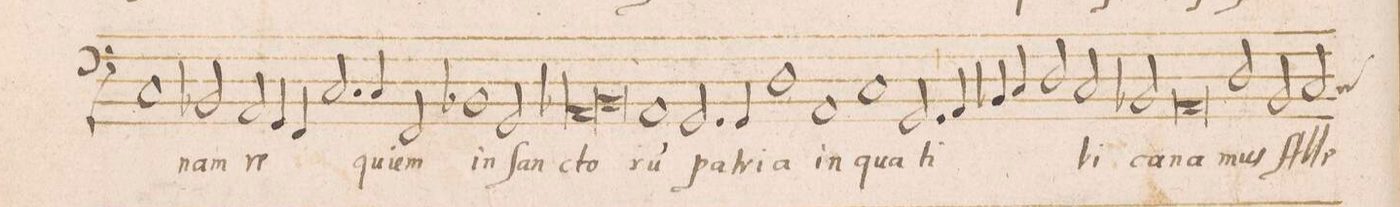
**kern	**text
*I"BASSVS	*
*clefF4	*
*k[]	*
*met(c|)	*
*M2/1	*
1C	.
=35	=35
2BB-X/	-nam
2AA/	re-
4GG/	.
4FF/	.
=36	=36
2.C/	.
4C/	-qui-
2FF/	-em
1BB-X	in
=37	=37
2GG/	ſan-
*lig	*
1AA	-cto-
=38	=38
1BB-X	.
*Xlig	*
1AA	-ru(m)
=39	=39
2.GG/	pa-
4GG/	-tri-
1D	-a
=40	=40
1AA	in
1C	qua
=41	=41
2.GG/	ti-
4AA/	.
4BB-X/	.
4C/	.
2D/	.
=42	=42
2C/	-bi
2BB-X/	ca-
0AA	-na-
=43	=43
2D/	-mus
2BB/	Al-
=44	=44
*custos:C	*
2C/	-le-
*-	*-
